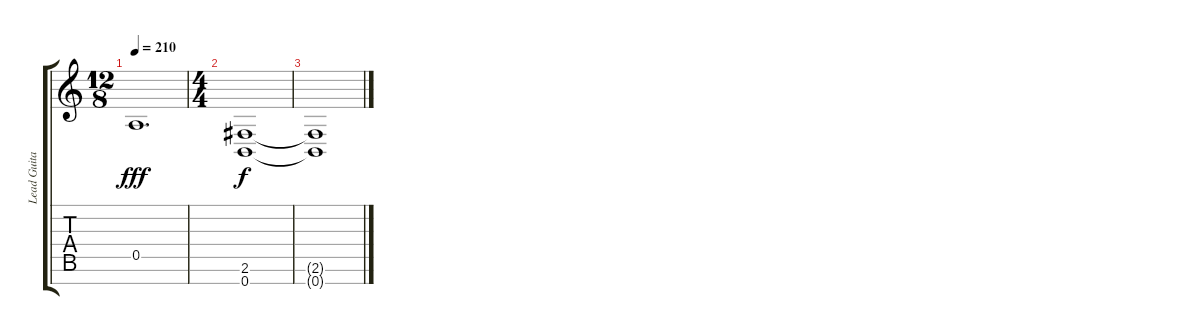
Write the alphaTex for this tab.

\track ("Lead Guitar" "Lead Guita") {instrument overdrivenguitar}
\staff {score tabs}
\tuning (E4 B3 G3 D3 A2 E2 B1) {hide}
\ts (12 8)
\tempo 210
\clef g2
\ks c
0.5.1{d dy fff} |
\ts (4 4)
(2.6 0.7).1{dy f volume 5} |
(2.6{t} 0.7{t}).1
